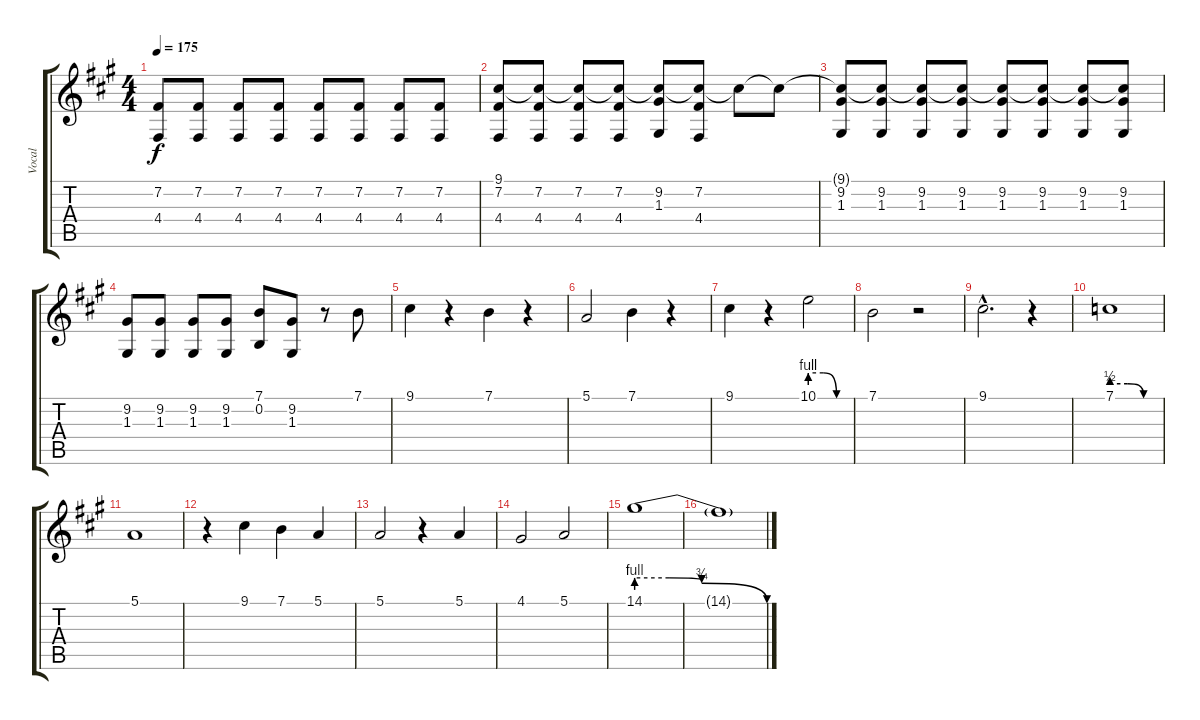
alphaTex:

\track ("Vocal" "Vocal") {instrument lead6voice}
\staff {score tabs}
\tuning (E4 B3 G3 D3 A2 E2) {hide}
\ts (4 4)
\tempo 175
\clef g2
\ks a
(7.2 4.4).8{dy f} (7.2 4.4).8 (7.2 4.4).8 (7.2 4.4).8 (7.2 4.4).8 (7.2 4.4).8 (7.2 4.4).8 (7.2 4.4).8 |
(9.1{t} 7.2 4.4).8 (9.1{t} 7.2 4.4).8 (9.1{t} 7.2 4.4).8 (9.1{t} 7.2 4.4).8 (9.1{t} 9.2 1.3).8 (9.1{t} 7.2 4.4).8 9.1{t}.8 9.1{t}.8 |
(9.1{t} 9.2 1.3).8 (9.1{t} 9.2 1.3).8 (9.1{t} 9.2 1.3).8 (9.1{t} 9.2 1.3).8 (9.1{t} 9.2 1.3).8 (9.1{t} 9.2 1.3).8 (9.1{t} 9.2 1.3).8 (9.1{t} 9.2 1.3).8 |
(9.2 1.3).8 (9.2 1.3).8 (9.2 1.3).8 (9.2 1.3).8 (7.1 0.2).8 (9.2 1.3).8 r.8 7.1.8 |
9.1.4 r.4 7.1.4 r.4 |
5.1.2 7.1.4 r.4 |
9.1.4 r.4 10.1{be (custom 0 4 20 4 40 0 60 0)}.2 |
7.1.2 r.2 |
9.1{hac}.2{d} r.4 |
7.1{be (custom 0 2 20 2 40 0 60 0)}.1 |
5.1.1 |
r.4 9.1.4 7.1.4 5.1.4 |
5.1.2 r.4 5.1.4 |
4.1.2 5.1.2 |
14.1{be (custom 0 4 15 4 30 3 60 0)}.1 |
14.1{t}.1
